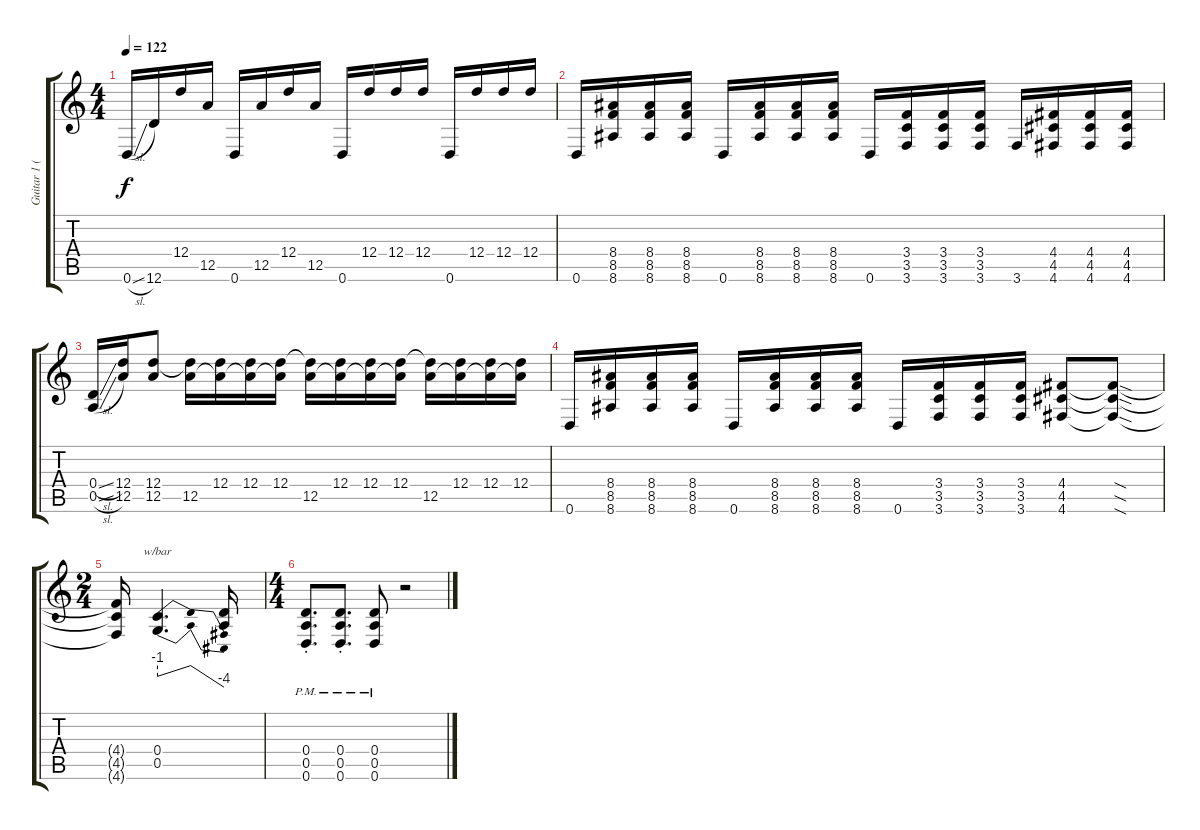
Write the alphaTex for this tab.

\track ("Guitar 1 (Left)" "Guitar 1 (") {instrument overdrivenguitar}
\staff {score tabs}
\tuning (E4 B3 G3 D3 A2 D2) {hide}
\ts (4 4)
\tempo 122
\clef g2
\ks c
0.6{sl}.16{dy f} 12.6.16 12.4.16 12.5.16 0.6.16 12.5.16 12.4.16 12.5.16 0.6.16 12.4.16 12.4.16 12.4.16 0.6.16 12.4.16 12.4.16 12.4.16 |
0.6.16 (8.4 8.5 8.6).16 (8.4 8.5 8.6).16 (8.4 8.5 8.6).16 0.6.16 (8.4 8.5 8.6).16 (8.4 8.5 8.6).16 (8.4 8.5 8.6).16 0.6.16 (3.4 3.5 3.6).16 (3.4 3.5 3.6).16 (3.4 3.5 3.6).16 3.6.16 (4.4 4.5 4.6).16 (4.4 4.5 4.6).16 (4.4 4.5 4.6).16 |
(0.4{sl} 0.5{sl}).16 (12.4 12.5).16 (12.4 12.5).8 (12.4{t} 12.5).16 (12.4 12.5{t}).16 (12.4 12.5{t}).16 (12.4 12.5{t}).16 (12.4{t} 12.5).16 (12.4 12.5{t}).16 (12.4 12.5{t}).16 (12.4 12.5{t}).16 (12.4{t} 12.5).16 (12.4 12.5{t}).16 (12.4 12.5{t}).16 (12.4 12.5{t}).16 |
0.6.16 (8.4 8.5 8.6).16 (8.4 8.5 8.6).16 (8.4 8.5 8.6).16 0.6.16 (8.4 8.5 8.6).16 (8.4 8.5 8.6).16 (8.4 8.5 8.6).16 0.6.16 (3.4 3.5 3.6).16 (3.4 3.5 3.6).16 (3.4 3.5 3.6).16 (4.4 4.5 4.6).8 (4.4{sod t} 4.5{sod t} 4.6{sod t}).8 |
\ts (2 4)
(4.4{t} 4.5{t} 4.6{t}).16 (0.4 0.5).4{d tbe (dip default 0 -4 10 0 60 -16)} (0.4{t} 0.5{t}).16 |
\ts (4 4)
(0.4{pm st} 0.5{pm st} 0.6{pm st}).8{d} (0.4{pm st} 0.5{pm st} 0.6{pm st}).8{d} (0.4{pm} 0.5{pm} 0.6{pm}).8 r.2
